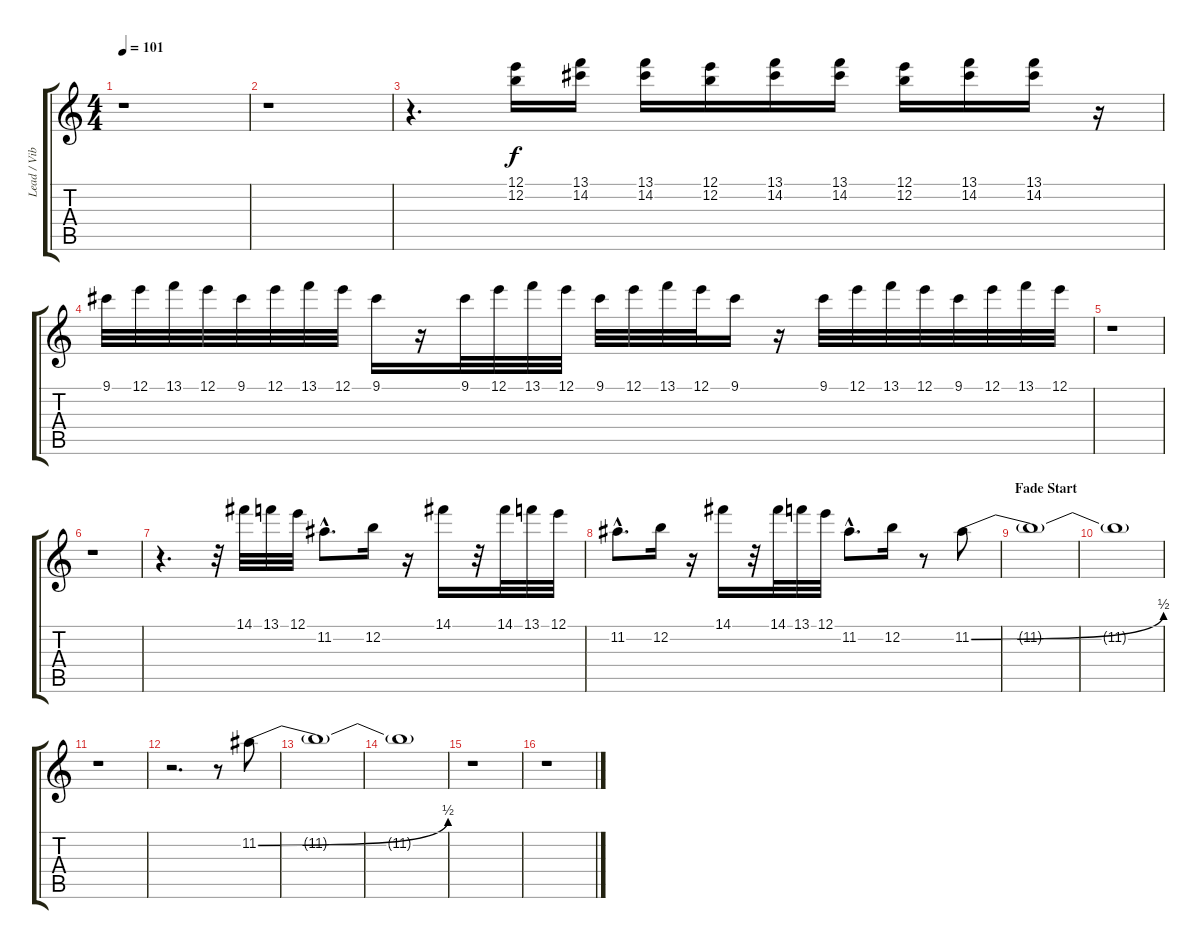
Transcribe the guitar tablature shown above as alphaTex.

\track ("Lead / Vibes" "Lead / Vib") {instrument overdrivenguitar}
\staff {score tabs}
\tuning (E4 B3 G3 D3 A2 E2) {hide}
\ts (4 4)
\tempo 101
\clef g2
\ks c
r.1{dy f} |
r.1 |
r.4{d} (12.1 12.2).16 (13.1 14.2).16 (13.1 14.2).16 (12.1 12.2).16 (13.1 14.2).16 (13.1 14.2).16 (12.1 12.2).16 (13.1 14.2).16 (13.1 14.2).16 r.16 |
9.1.32 12.1.32 13.1.32 12.1.32 9.1.32 12.1.32 13.1.32 12.1.32 9.1.16 r.16 9.1.32 12.1.32 13.1.32 12.1.32 9.1.32 12.1.32 13.1.32 12.1.32 9.1.16 r.16 9.1.32 12.1.32 13.1.32 12.1.32 9.1.32 12.1.32 13.1.32 12.1.32 |
r.1 |
r.1 |
r.4{d} r.32 14.1.32 13.1.32 12.1.32 11.2{hac}.8{d} 12.2.16 r.16 14.1.16 r.32 14.1.32 13.1.32 12.1.32 |
11.2{hac}.8{d} 12.2.16 r.16 14.1.16 r.32 14.1.32 13.1.32 12.1.32 11.2{hac}.8{d} 12.2.16 r.8 11.2{be (bend 0 0 60 2)}.8 |
\section ("" "Fade Start")
11.2{t}.1 |
11.2{t}.1 |
r.1 |
r.2{d} r.8 11.2{be (bend 0 0 60 2)}.8 |
11.2{t}.1 |
11.2{t}.1 |
r.1 |
r.1
